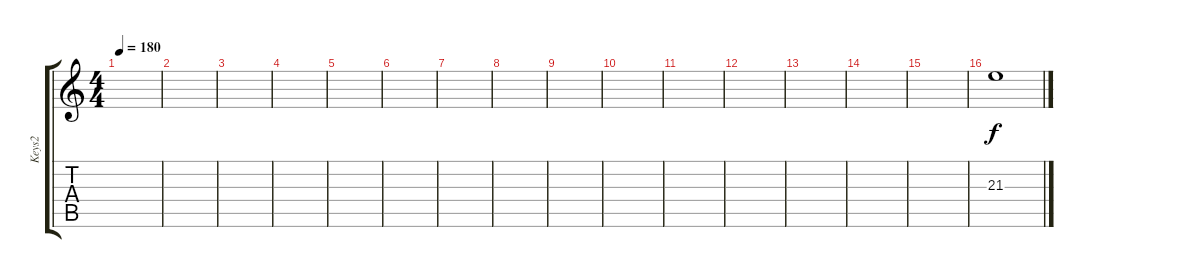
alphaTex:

\track ("Keys2" "Keys2") {instrument percussiveorgan}
\staff {score tabs}
\tuning (E4 B3 G3 D3 A2 E2) {hide}
\ts (4 4)
\tempo 180
\clef g2
\ks c
|
|
|
|
|
|
|
|
|
|
|
|
|
|
|
21.3.1
